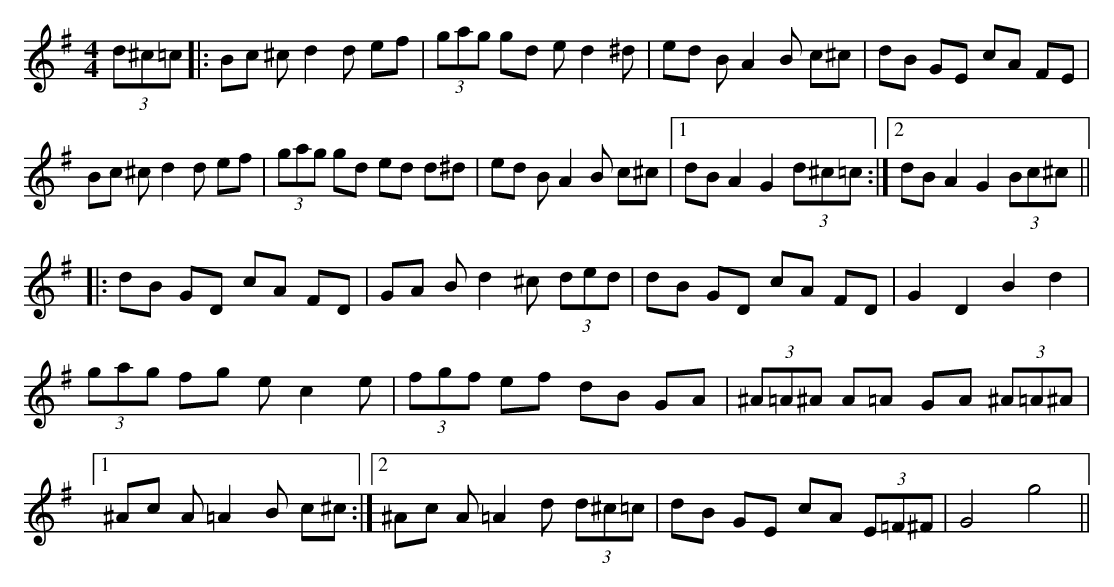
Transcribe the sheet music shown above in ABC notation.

X:1
M:4/4
K:G
(3d^c=c|:Bc ^cd2d ef|(3gag gd ed2^d|ed BA2B c^c|dB GE cA FE|
Bc ^cd2d ef|(3gag gd ed d^d|ed BA2B c^c|1 dB A2 G2 (3d^c=c:|2 dB A2 G2 (3Bc^c||
|:dB GD cA FD|GA Bd2^c (3ded|dB GD cA FD|G2 D2 B2 d2|
(3gag fg ec2e|(3fgf ef dB GA|(3^A=A^A A=A GA (3^A=A^A|
[1 ^Ac A=A2B c^c:|2 ^Ac A=A2d (3d^c=c|dB GE cA (3E=F^F|G4 g4||
